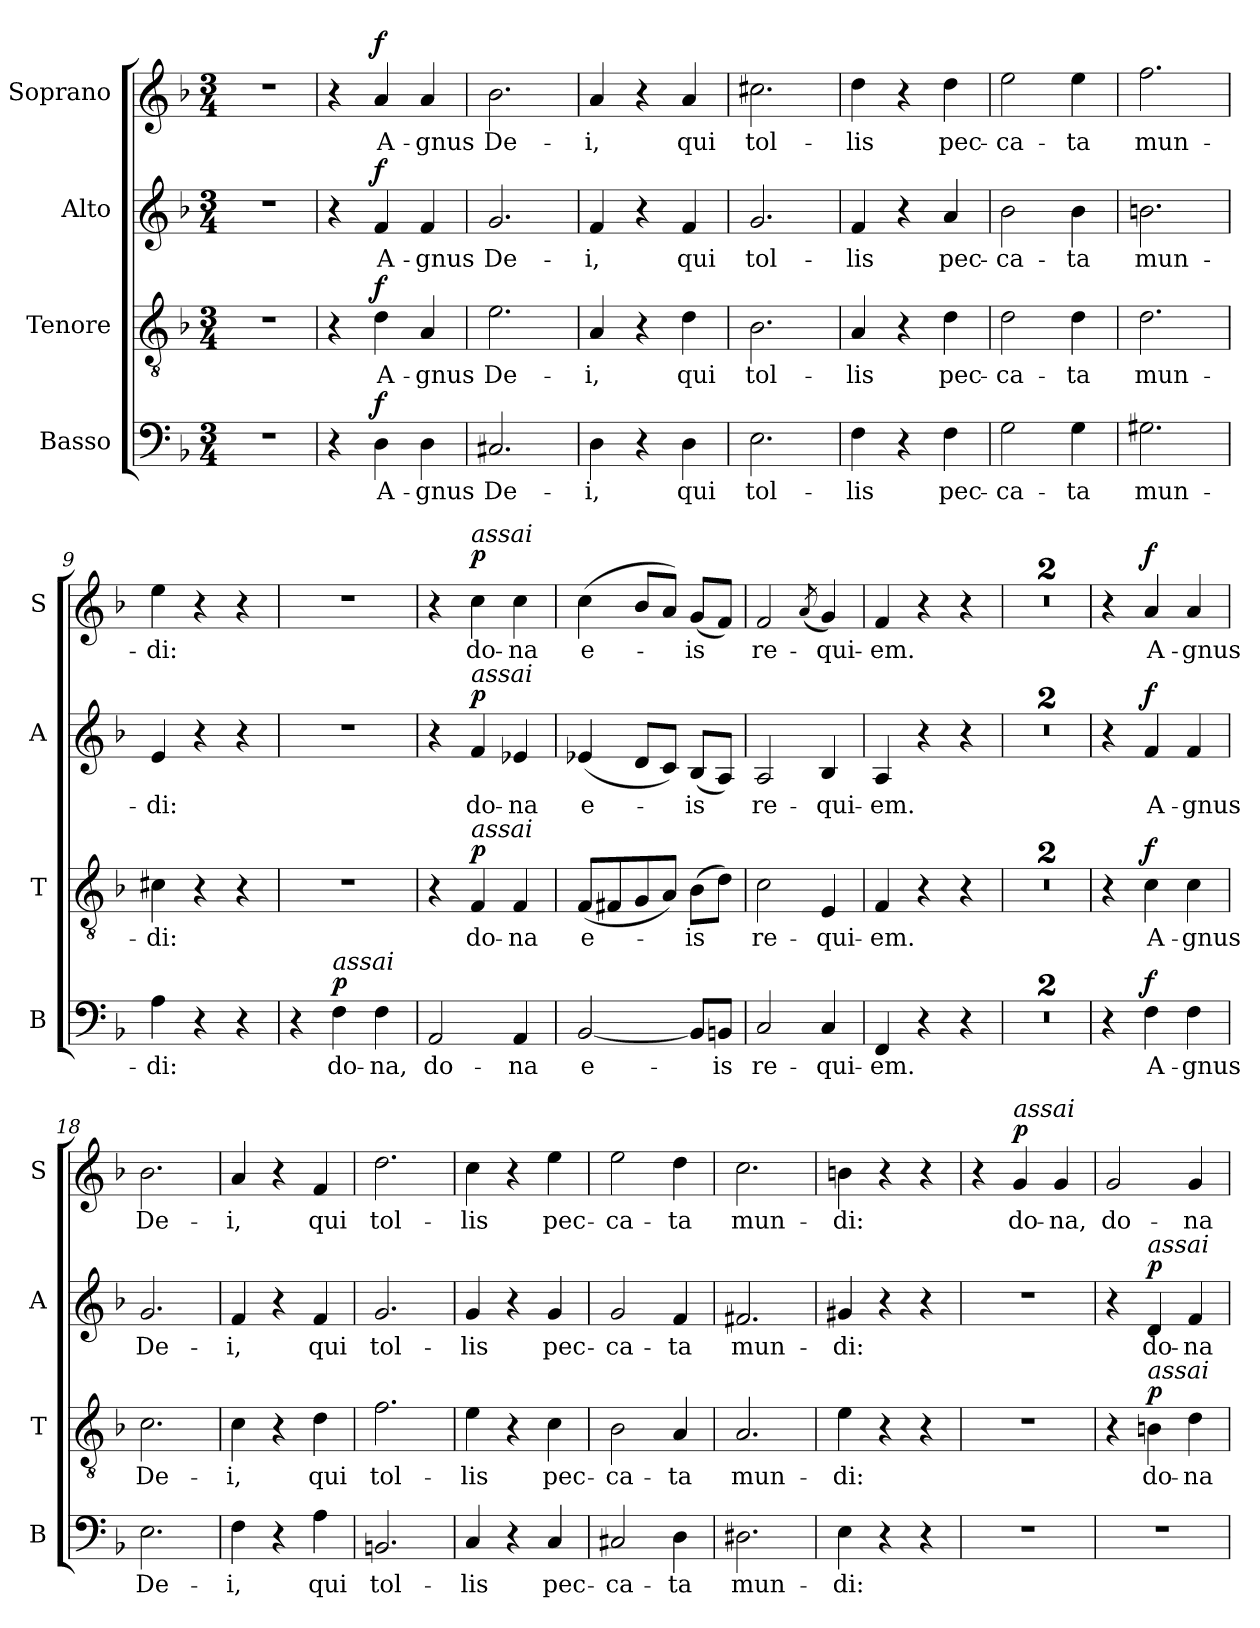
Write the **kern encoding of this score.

**kern	**text	**dynam	**kern	**text	**dynam	**kern	**text	**dynam	**kern	**text	**dynam
*part4	*part4	*part4	*part3	*part3	*part3	*part2	*part2	*part2	*part1	*part1	*part1
*staff4	*staff4	*staff4	*staff3	*staff3	*staff3	*staff2	*staff2	*staff2	*staff1	*staff1	*staff1
*I"Basso	*	*	*I"Tenore	*	*	*I"Alto	*	*	*I"Soprano	*	*
*I'B	*	*	*I'T	*	*	*I'A	*	*	*I'S	*	*
*clefF4	*	*	*clefGv2	*	*	*clefG2	*	*	*clefG2	*	*
*k[b-]	*	*	*k[b-]	*	*	*k[b-]	*	*	*k[b-]	*	*
*F:	*	*	*F:	*	*	*F:	*	*	*F:	*	*
*M3/4	*	*	*M3/4	*	*	*M3/4	*	*	*M3/4	*	*
=1	=1	=1	=1	=1	=1	=1	=1	=1	=1	=1	=1
2.r	.	.	2.r	.	.	2.r	.	.	2.r	.	.
=2	=2	=2	=2	=2	=2	=2	=2	=2	=2	=2	=2
4r	.	.	4r	.	.	4r	.	.	4r	.	.
!	!LO:LY:b	!LO:DY:a	!	!LO:LY:b	!LO:DY:a	!	!LO:LY:b	!LO:DY:a	!	!LO:LY:b	!LO:DY:a
4D\	A-	f	4d\	A-	f	4f/	A-	f	4a/	A-	f
!	!LO:LY:b	!	!	!LO:LY:b	!	!	!LO:LY:b	!	!	!LO:LY:b	!
4D\	-gnus	.	4A/	-gnus	.	4f/	-gnus	.	4a/	-gnus	.
=3	=3	=3	=3	=3	=3	=3	=3	=3	=3	=3	=3
!	!LO:LY:b	!	!	!LO:LY:b	!	!	!LO:LY:b	!	!	!LO:LY:b	!
2.C#X/	De-	.	2.e\	De-	.	2.g/	De-	.	2.b-\	De-	.
=4	=4	=4	=4	=4	=4	=4	=4	=4	=4	=4	=4
!	!LO:LY:b	!	!	!LO:LY:b	!	!	!LO:LY:b	!	!	!LO:LY:b	!
4D\	-i,	.	4A/	-i,	.	4f/	-i,	.	4a/	-i,	.
4r	.	.	4r	.	.	4r	.	.	4r	.	.
!	!LO:LY:b	!	!	!LO:LY:b	!	!	!LO:LY:b	!	!	!LO:LY:b	!
4D\	qui	.	4d\	qui	.	4f/	qui	.	4a/	qui	.
=5	=5	=5	=5	=5	=5	=5	=5	=5	=5	=5	=5
!	!LO:LY:b	!	!	!LO:LY:b	!	!	!LO:LY:b	!	!	!LO:LY:b	!
2.E\	tol-	.	2.B-\	tol-	.	2.g/	tol-	.	2.cc#X\	tol-	.
=6	=6	=6	=6	=6	=6	=6	=6	=6	=6	=6	=6
!	!LO:LY:b	!	!	!LO:LY:b	!	!	!LO:LY:b	!	!	!LO:LY:b	!
4F\	-lis	.	4A/	-lis	.	4f/	-lis	.	4dd\	-lis	.
4r	.	.	4r	.	.	4r	.	.	4r	.	.
!	!LO:LY:b	!	!	!LO:LY:b	!	!	!LO:LY:b	!	!	!LO:LY:b	!
4F\	pec-	.	4d\	pec-	.	4a/	pec-	.	4dd\	pec-	.
=7	=7	=7	=7	=7	=7	=7	=7	=7	=7	=7	=7
!	!LO:LY:b	!	!	!LO:LY:b	!	!	!LO:LY:b	!	!	!LO:LY:b	!
2G\	-ca-	.	2d\	-ca-	.	2b-\	-ca-	.	2ee\	-ca-	.
!	!LO:LY:b	!	!	!LO:LY:b	!	!	!LO:LY:b	!	!	!LO:LY:b	!
4G\	-ta	.	4d\	-ta	.	4b-\	-ta	.	4ee\	-ta	.
=8	=8	=8	=8	=8	=8	=8	=8	=8	=8	=8	=8
!	!LO:LY:b	!	!	!LO:LY:b	!	!	!LO:LY:b	!	!	!LO:LY:b	!
2.G#X\	mun-	.	2.d\	mun-	.	2.bn\	mun-	.	2.ff\	mun-	.
!!LO:LB:g=z
=9	=9	=9	=9	=9	=9	=9	=9	=9	=9	=9	=9
!	!LO:LY:b	!	!	!LO:LY:b	!	!	!LO:LY:b	!	!	!LO:LY:b	!
4A\	-di:	.	4c#X\	-di:	.	4e/	-di:	.	4ee\	-di:	.
4r	.	.	4r	.	.	4r	.	.	4r	.	.
4r	.	.	4r	.	.	4r	.	.	4r	.	.
=10	=10	=10	=10	=10	=10	=10	=10	=10	=10	=10	=10
4r	.	.	2.r	.	.	2.r	.	.	2.r	.	.
!LO:TX:a:i:t=assai	!	!	!	!	!	!	!	!	!	!	!
!	!LO:LY:b	!LO:DY:a	!	!	!	!	!	!	!	!	!
4F\	do-	p	.	.	.	.	.	.	.	.	.
!	!LO:LY:b	!	!	!	!	!	!	!	!	!	!
4F\	-na,	.	.	.	.	.	.	.	.	.	.
=11	=11	=11	=11	=11	=11	=11	=11	=11	=11	=11	=11
!	!LO:LY:b	!	!	!	!	!	!	!	!	!	!
2AA/	do-	.	4r	.	.	4r	.	.	4r	.	.
!	!	!	!	!	!	!	!	!	!LO:TX:a:i:t=assai	!	!
!	!	!	!	!	!	!LO:TX:a:i:t=assai	!	!	!	!	!
!	!	!	!LO:TX:a:i:t=assai	!	!	!	!	!	!	!	!
!	!	!	!	!LO:LY:b	!LO:DY:a	!	!LO:LY:b	!LO:DY:a	!	!LO:LY:b	!LO:DY:a
.	.	.	4F/	do-	p	4f/	do-	p	4cc\	do-	p
!	!LO:LY:b	!	!	!LO:LY:b	!	!	!LO:LY:b	!	!	!LO:LY:b	!
4AA/	-na	.	4F/	-na	.	4e-X/	-na	.	4cc\	-na	.
=12	=12	=12	=12	=12	=12	=12	=12	=12	=12	=12	=12
!	!LO:LY:b	!	!	!LO:LY:b	!	!	!LO:LY:b	!	!	!LO:LY:b	!
[2BB-/	e-	.	(<8F/L	e-	.	(<4e-X/	e-	.	(>4cc\	e-	.
.	.	.	8F#X/	.	.	.	.	.	.	.	.
.	.	.	8G/	.	.	8d/L	.	.	8b-/L	.	.
.	.	.	8A/J)	.	.	8c/J)	.	.	8a/J)	.	.
!	!	!	!	!LO:LY:b	!	!	!LO:LY:b	!	!	!LO:LY:b	!
8BB-/L]	.	.	(>8B-\L	-is	.	(<8B-/L	-is	.	(<8g/L	-is	.
!	!LO:LY:b	!	!	!	!	!	!	!	!	!	!
8BBn/J	-is	.	8d\J)	.	.	8A/J)	.	.	8f/J)	.	.
=13	=13	=13	=13	=13	=13	=13	=13	=13	=13	=13	=13
!	!LO:LY:b	!	!	!LO:LY:b	!	!	!LO:LY:b	!	!	!LO:LY:b	!
2C/	re-	.	2c\	re-	.	2A/	re-	.	2f/	re-	.
.	.	.	.	.	.	.	.	.	(<8qa/	.	.
!	!LO:LY:b	!	!	!LO:LY:b	!	!	!LO:LY:b	!	!	!LO:LY:b	!
4C/	-qui-	.	4E/	-qui-	.	4B-/	-qui-	.	4g/)	-qui-	.
=14	=14	=14	=14	=14	=14	=14	=14	=14	=14	=14	=14
!	!LO:LY:b	!	!	!LO:LY:b	!	!	!LO:LY:b	!	!	!LO:LY:b	!
4FF/	-em.	.	4F/	-em.	.	4A/	-em.	.	4f/	-em.	.
4r	.	.	4r	.	.	4r	.	.	4r	.	.
4r	.	.	4r	.	.	4r	.	.	4r	.	.
=15	=15	=15	=15	=15	=15	=15	=15	=15	=15	=15	=15
2.r	.	.	2.r	.	.	2.r	.	.	2.r	.	.
=16	=16	=16	=16	=16	=16	=16	=16	=16	=16	=16	=16
2.r	.	.	2.r	.	.	2.r	.	.	2.r	.	.
=17	=17	=17	=17	=17	=17	=17	=17	=17	=17	=17	=17
4r	.	.	4r	.	.	4r	.	.	4r	.	.
!	!LO:LY:b	!LO:DY:a	!	!LO:LY:b	!LO:DY:a	!	!LO:LY:b	!LO:DY:a	!	!LO:LY:b	!LO:DY:a
4F\	A-	f	4c\	A-	f	4f/	A-	f	4a/	A-	f
!	!LO:LY:b	!	!	!LO:LY:b	!	!	!LO:LY:b	!	!	!LO:LY:b	!
4F\	-gnus	.	4c\	-gnus	.	4f/	-gnus	.	4a/	-gnus	.
!!LO:LB:g=z
=18	=18	=18	=18	=18	=18	=18	=18	=18	=18	=18	=18
!	!LO:LY:b	!	!	!LO:LY:b	!	!	!LO:LY:b	!	!	!LO:LY:b	!
2.E\	De-	.	2.c\	De-	.	2.g/	De-	.	2.b-\	De-	.
=19	=19	=19	=19	=19	=19	=19	=19	=19	=19	=19	=19
!	!LO:LY:b	!	!	!LO:LY:b	!	!	!LO:LY:b	!	!	!LO:LY:b	!
4F\	-i,	.	4c\	-i,	.	4f/	-i,	.	4a/	-i,	.
4r	.	.	4r	.	.	4r	.	.	4r	.	.
!	!LO:LY:b	!	!	!LO:LY:b	!	!	!LO:LY:b	!	!	!LO:LY:b	!
4A\	qui	.	4d\	qui	.	4f/	qui	.	4f/	qui	.
=20	=20	=20	=20	=20	=20	=20	=20	=20	=20	=20	=20
!	!LO:LY:b	!	!	!LO:LY:b	!	!	!LO:LY:b	!	!	!LO:LY:b	!
2.BBn/	tol-	.	2.f\	tol-	.	2.g/	tol-	.	2.dd\	tol-	.
=21	=21	=21	=21	=21	=21	=21	=21	=21	=21	=21	=21
!	!LO:LY:b	!	!	!LO:LY:b	!	!	!LO:LY:b	!	!	!LO:LY:b	!
4C/	-lis	.	4e\	-lis	.	4g/	-lis	.	4cc\	-lis	.
4r	.	.	4r	.	.	4r	.	.	4r	.	.
!	!LO:LY:b	!	!	!LO:LY:b	!	!	!LO:LY:b	!	!	!LO:LY:b	!
4C/	pec-	.	4c\	pec-	.	4g/	pec-	.	4ee\	pec-	.
=22	=22	=22	=22	=22	=22	=22	=22	=22	=22	=22	=22
!	!LO:LY:b	!	!	!LO:LY:b	!	!	!LO:LY:b	!	!	!LO:LY:b	!
2C#X/	-ca-	.	2B-\	-ca-	.	2g/	-ca-	.	2ee\	-ca-	.
!	!LO:LY:b	!	!	!LO:LY:b	!	!	!LO:LY:b	!	!	!LO:LY:b	!
4D\	-ta	.	4A/	-ta	.	4f/	-ta	.	4dd\	-ta	.
=23	=23	=23	=23	=23	=23	=23	=23	=23	=23	=23	=23
!	!LO:LY:b	!	!	!LO:LY:b	!	!	!LO:LY:b	!	!	!LO:LY:b	!
2.D#X\	mun-	.	2.A/	mun-	.	2.f#X/	mun-	.	2.cc\	mun-	.
=24	=24	=24	=24	=24	=24	=24	=24	=24	=24	=24	=24
!	!LO:LY:b	!	!	!LO:LY:b	!	!	!LO:LY:b	!	!	!LO:LY:b	!
4E\	-di:	.	4e\	-di:	.	4g#X/	-di:	.	4bn\	-di:	.
4r	.	.	4r	.	.	4r	.	.	4r	.	.
4r	.	.	4r	.	.	4r	.	.	4r	.	.
=25	=25	=25	=25	=25	=25	=25	=25	=25	=25	=25	=25
2.r	.	.	2.r	.	.	2.r	.	.	4r	.	.
!	!	!	!	!	!	!	!	!	!LO:TX:a:i:t=assai	!	!
!	!	!	!	!	!	!	!	!	!	!LO:LY:b	!LO:DY:a
.	.	.	.	.	.	.	.	.	4g/	do-	p
!	!	!	!	!	!	!	!	!	!	!LO:LY:b	!
.	.	.	.	.	.	.	.	.	4g/	-na,	.
=26	=26	=26	=26	=26	=26	=26	=26	=26	=26	=26	=26
!	!	!	!	!	!	!	!	!	!	!LO:LY:b	!
2.r	.	.	4r	.	.	4r	.	.	2g/	do-	.
!	!	!	!	!	!	!LO:TX:a:i:t=assai	!	!	!	!	!
!	!	!	!LO:TX:a:i:t=assai	!	!	!	!	!	!	!	!
!	!	!	!	!LO:LY:b	!LO:DY:a	!	!LO:LY:b	!LO:DY:a	!	!	!
.	.	.	4Bn\	do-	p	4d/	do-	p	.	.	.
!	!	!	!	!LO:LY:b	!	!	!LO:LY:b	!	!	!LO:LY:b	!
.	.	.	4d\	-na	.	4f/	-na	.	4g/	-na	.
=	=	=	=	=	=	=	=	=	=	=	=
*-	*-	*-	*-	*-	*-	*-	*-	*-	*-	*-	*-
